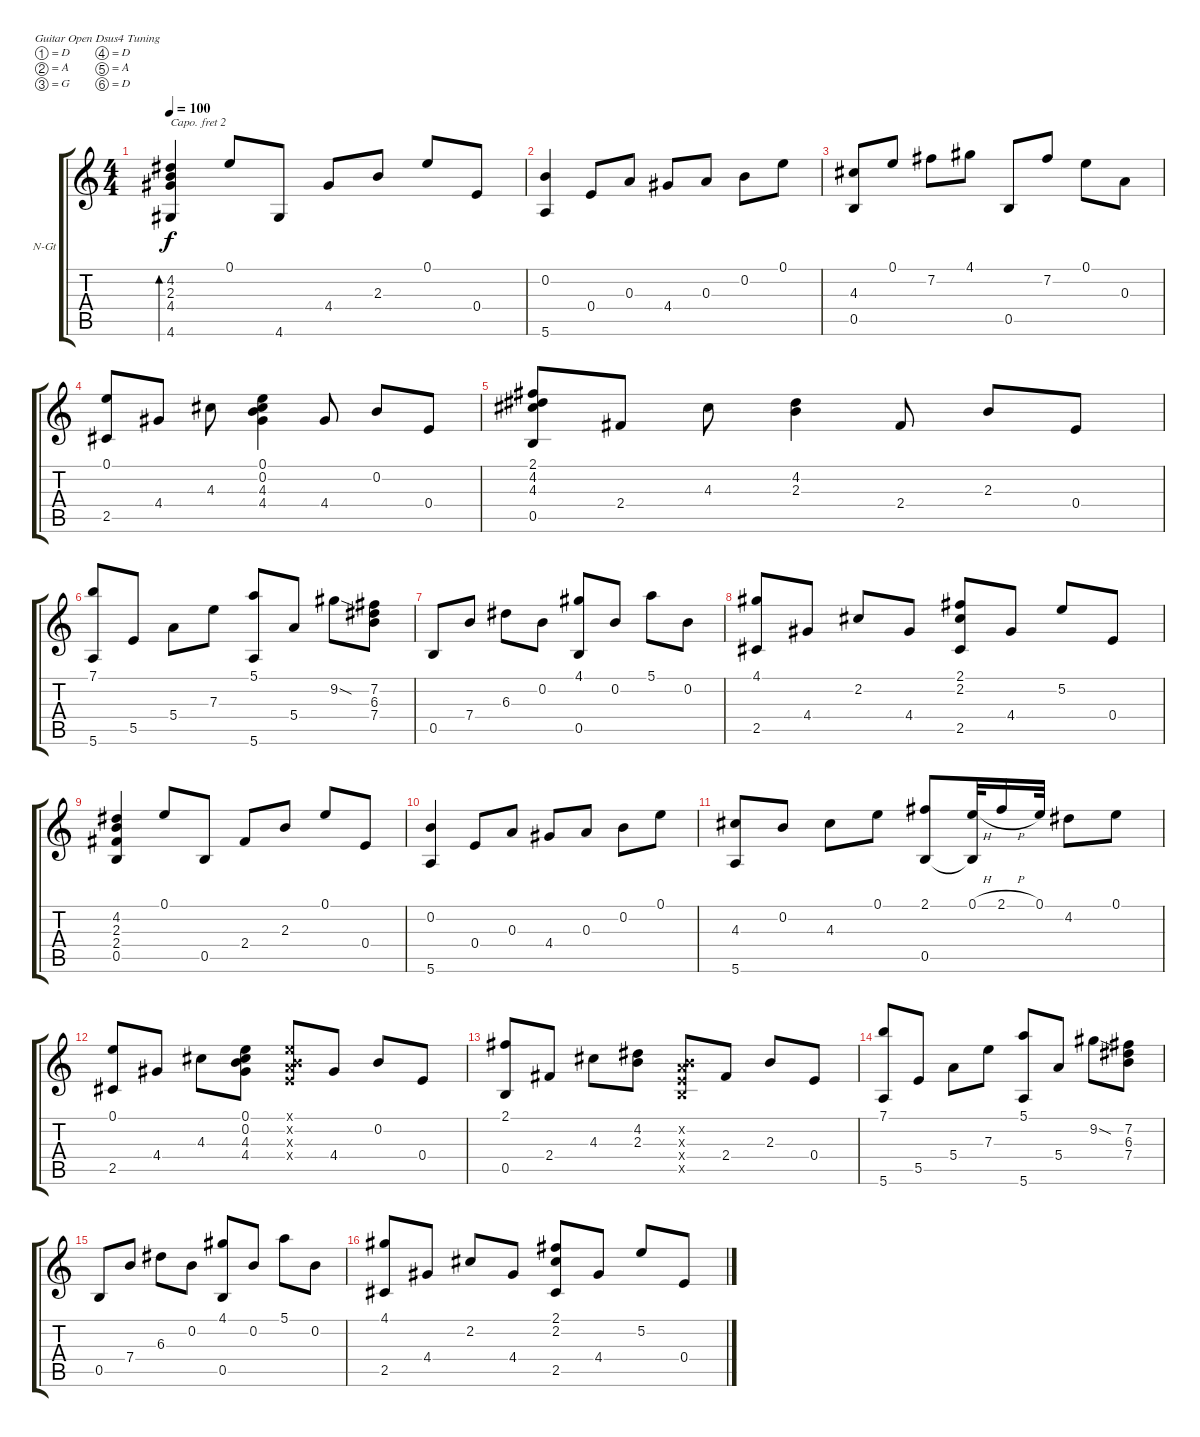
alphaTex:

\bracketExtendMode groupsimilarinstruments
\firstSystemTrackNameOrientation horizontal
\otherSystemsTrackNameOrientation horizontal
\track ("Capo fret 2" "N-Gt") {instrument acousticguitarnylon}
\staff {score tabs}
\capo 2
\tuning (D4 A3 G3 D3 A2 D2)
\ts (4 4)
\tempo 100
\clef g2
\ks c
(4.2 2.3 4.4 4.6).4{bd 240 dy f} 0.1.8 4.6.8 4.4.8 2.3.8 0.1.8 0.4.8 |
(0.2 5.6).4 0.4.8 0.3.8 4.4.8 0.3.8 0.2.8 0.1.8 |
(4.3 0.5).8 0.1.8 7.2.8 4.1.8 0.5.8 7.2.8 0.1.8 0.3.8 |
(0.1 2.5).8 4.4.8 4.3.8 (0.1 0.2 4.3 4.4).4 4.4.8 0.2.8 0.4.8 |
(2.1 4.2 4.3 0.5).8 2.4.8 4.3.8 (4.2 2.3).4 2.4.8 2.3.8 0.4.8 |
(7.1 5.6).8 5.5.8 5.4.8 7.3.8 (5.1 5.6).8 5.4.8 9.2{sod}.8 (7.2 6.3 7.4).8 |
0.5.8 7.4.8 6.3.8 0.2.8 (4.1 0.5).8 0.2.8 5.1.8 0.2.8 |
(4.1 2.5).8 4.4.8 2.2.8 4.4.8 (2.1 2.2 2.5).8 4.4.8 5.2.8 0.4.8 |
(4.2 2.3 2.4 0.5).4 0.1.8 0.5.8 2.4.8 2.3.8 0.1.8 0.4.8 |
(0.2 5.6).4 0.4.8 0.3.8 4.4.8 0.3.8 0.2.8 0.1.8 |
(4.3 5.6).8 0.2.8 4.3.8 0.1.8 (2.1 0.5).8 (0.1{h} 0.5{t}).32 2.1{h}.16 0.1.32 4.2.8 0.1.8 |
(0.1 2.5).8 4.4.8 4.3.8 (0.1 0.2 4.3 4.4).8 (0.1{x} 0.2{x} 0.3{x} 0.4{x}).8 4.4.8 0.2.8 0.4.8 |
(2.1 0.5).8 2.4.8 4.3.8 (4.2 2.3).8 (0.2{x} 0.3{x} 0.4{x} 0.5{x}).8 2.4.8 2.3.8 0.4.8 |
(7.1 5.6).8 5.5.8 5.4.8 7.3.8 (5.1 5.6).8 5.4.8 9.2{sod}.8 (7.2 6.3 7.4).8 |
0.5.8 7.4.8 6.3.8 0.2.8 (4.1 0.5).8 0.2.8 5.1.8 0.2.8 |
(4.1 2.5).8 4.4.8 2.2.8 4.4.8 (2.1 2.2 2.5).8 4.4.8 5.2.8 0.4.8
